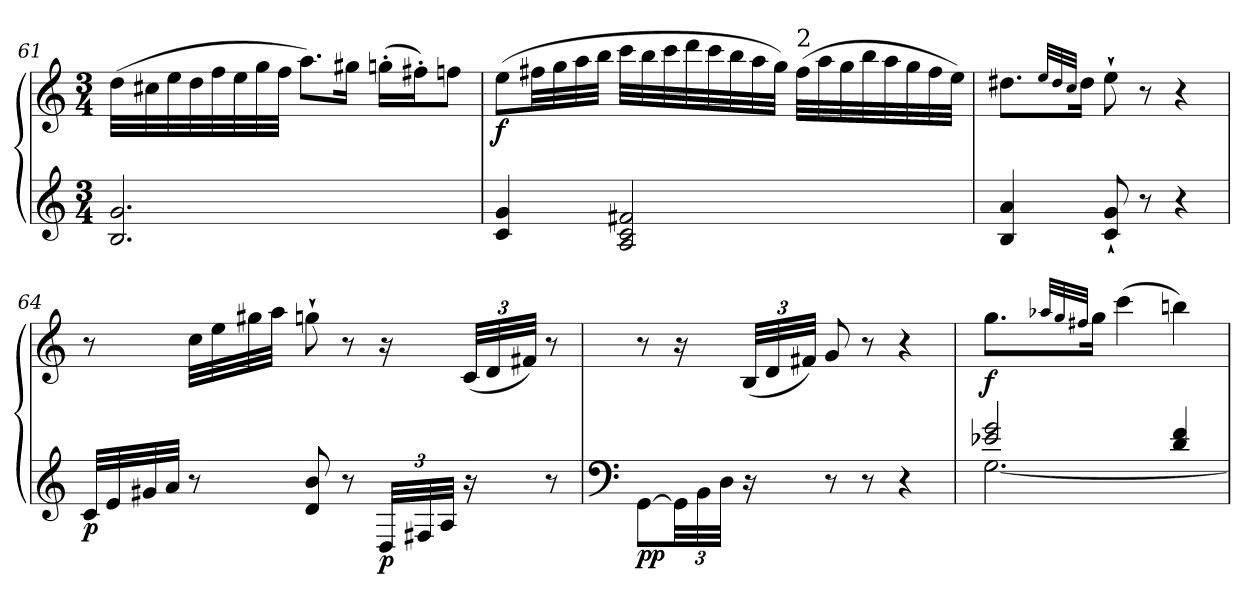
**kern	**kern	**dynam
*part1	*part1	*part1
*staff2	*staff1	*staff1/2
*clefG2	*clefG2	*
*k[]	*k[]	*
*C:	*C:	*
*M3/4	*M3/4	*
=61	=61	=61
2.B/ 2.g/	(>32dd\LLL	.
.	32cc#X\	.
.	32ee\	.
.	32dd\	.
.	32ff\	.
.	32ee\	.
.	32gg\	.
.	32ff\JJJ	.
.	8.aa\L)	.
.	16gg#X\Jk	.
.	(>16ggn'\LL	.
.	16ff#X'\J)	.
.	8ffn\J	.
!!LO:PB:g=z
=62	=62	=62
!	!	!LO:DY:b
4c/ 4g/	(>8ee\L	f
.	32ff#X\LL	.
.	32gg\	.
.	32aa\	.
.	32bb\JJJ	.
2A/ 2c/ 2f#X/	32ccc\LLL	.
.	32bb\	.
.	32ccc\	.
.	32ddd\	.
.	32ccc\	.
.	32bb\	.
.	32aa\	.
.	32gg\JJJ)	.
!	!LO:TX:a:t=2	!
.	(>32ff#\LLL	.
.	32aa\	.
.	32gg\	.
.	32bb\	.
.	32aa\	.
.	32gg\	.
.	32ff#\	.
.	32ee\JJJ)	.
=63	=63	=63
4B/ 4a/	8.dd#X\L	.
.	32qee/LLL	.
.	32qdd#/	.
.	32qcc/JJJ	.
.	16dd#\Jk	.
8c/` 8g/`	8ee`\	.
8r	8r	.
4r	4r	.
!!LO:LB:g=z
=64	=64	=64
!	!	!LO:DY:b=2
32c/LLL	8r	p
32e/	.	.
32g#X/	.	.
32a/JJJ	.	.
8r	32cc\LLL	.
.	32ee\	.
.	32gg#X\	.
.	32aa\JJJ	.
8d/ 8b/	8ggn`\	.
8r	8r	.
*Xbrackettup	*	*
!	!	!LO:DY:b=2
48D/LLL	16r	p
48F#X/	.	.
48A/JJJ	.	.
*	*Xbrackettup	*
16r	(<48c/LLL	.
.	48d/	.
.	48f#X/JJJ)	.
8r	8r	.
=65	=65	=65
*clefF4	*	*
!	!	!LO:DY:b=2
[8GG\L	8r	pp
48GG\LL]	16r	.
48BB\	.	.
48D\JJJ	.	.
16r	(<48B/LLL	.
.	48d/	.
.	48f#X/JJJ)	.
8r	8g/	.
8r	8r	.
4r	4r	.
=66	=66	=66
*^	*	*
!	!	!	!LO:DY:b
2e-X/ 2g/	[2.G\	8.gg\L	f
.	.	32qaa-X/LLL	.
.	.	32qgg/	.
.	.	32qff#X/JJJ	.
.	.	16gg\Jk	.
.	.	(>4ccc\	.
4d/ 4f/	.	4bbni\)	.
*v	*v	*	*
=	=	=
*-	*-	*-
